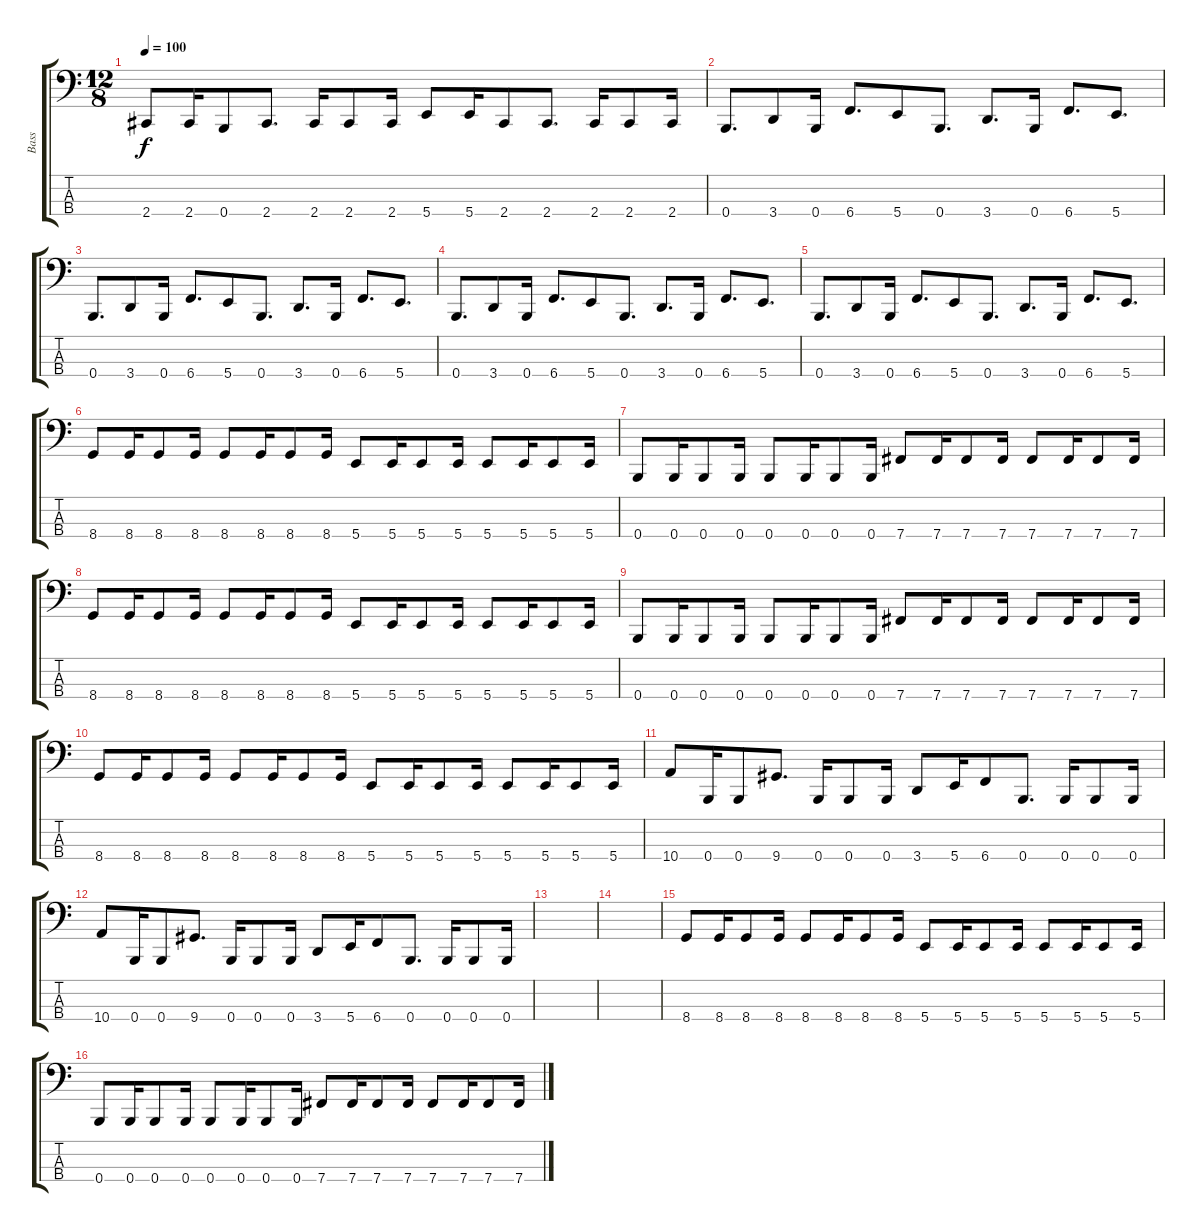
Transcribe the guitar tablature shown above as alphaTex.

\track ("Bass" "Bass") {instrument electricbassfinger}
\staff {score tabs}
\tuning (E2 B1 Gb1 B0) {hide}
\ts (12 8)
\tempo 100
\clef f4
\ks c
2.4.8{dy f} 2.4.16 0.4.8 2.4.8{d} 2.4.16 2.4.8 2.4.16 5.4.8 5.4.16 2.4.8 2.4.8{d} 2.4.16 2.4.8 2.4.16 |
0.4.8{d} 3.4.8 0.4.16 6.4.8{d} 5.4.8 0.4.8{d} 3.4.8{d} 0.4.16 6.4.8{d} 5.4.8{d} |
0.4.8{d} 3.4.8 0.4.16 6.4.8{d} 5.4.8 0.4.8{d} 3.4.8{d} 0.4.16 6.4.8{d} 5.4.8{d} |
0.4.8{d} 3.4.8 0.4.16 6.4.8{d} 5.4.8 0.4.8{d} 3.4.8{d} 0.4.16 6.4.8{d} 5.4.8{d} |
0.4.8{d} 3.4.8 0.4.16 6.4.8{d} 5.4.8 0.4.8{d} 3.4.8{d} 0.4.16 6.4.8{d} 5.4.8{d} |
8.4.8 8.4.16 8.4.8 8.4.16 8.4.8 8.4.16 8.4.8 8.4.16 5.4.8 5.4.16 5.4.8 5.4.16 5.4.8 5.4.16 5.4.8 5.4.16 |
0.4.8 0.4.16 0.4.8 0.4.16 0.4.8 0.4.16 0.4.8 0.4.16 7.4.8 7.4.16 7.4.8 7.4.16 7.4.8 7.4.16 7.4.8 7.4.16 |
8.4.8 8.4.16 8.4.8 8.4.16 8.4.8 8.4.16 8.4.8 8.4.16 5.4.8 5.4.16 5.4.8 5.4.16 5.4.8 5.4.16 5.4.8 5.4.16 |
0.4.8 0.4.16 0.4.8 0.4.16 0.4.8 0.4.16 0.4.8 0.4.16 7.4.8 7.4.16 7.4.8 7.4.16 7.4.8 7.4.16 7.4.8 7.4.16 |
8.4.8 8.4.16 8.4.8 8.4.16 8.4.8 8.4.16 8.4.8 8.4.16 5.4.8 5.4.16 5.4.8 5.4.16 5.4.8 5.4.16 5.4.8 5.4.16 |
10.4.8 0.4.16 0.4.8 9.4.8{d} 0.4.16 0.4.8 0.4.16 3.4.8 5.4.16 6.4.8 0.4.8{d} 0.4.16 0.4.8 0.4.16 |
10.4.8 0.4.16 0.4.8 9.4.8{d} 0.4.16 0.4.8 0.4.16 3.4.8 5.4.16 6.4.8 0.4.8{d} 0.4.16 0.4.8 0.4.16 |
|
|
8.4.8 8.4.16 8.4.8 8.4.16 8.4.8 8.4.16 8.4.8 8.4.16 5.4.8 5.4.16 5.4.8 5.4.16 5.4.8 5.4.16 5.4.8 5.4.16 |
0.4.8 0.4.16 0.4.8 0.4.16 0.4.8 0.4.16 0.4.8 0.4.16 7.4.8 7.4.16 7.4.8 7.4.16 7.4.8 7.4.16 7.4.8 7.4.16
